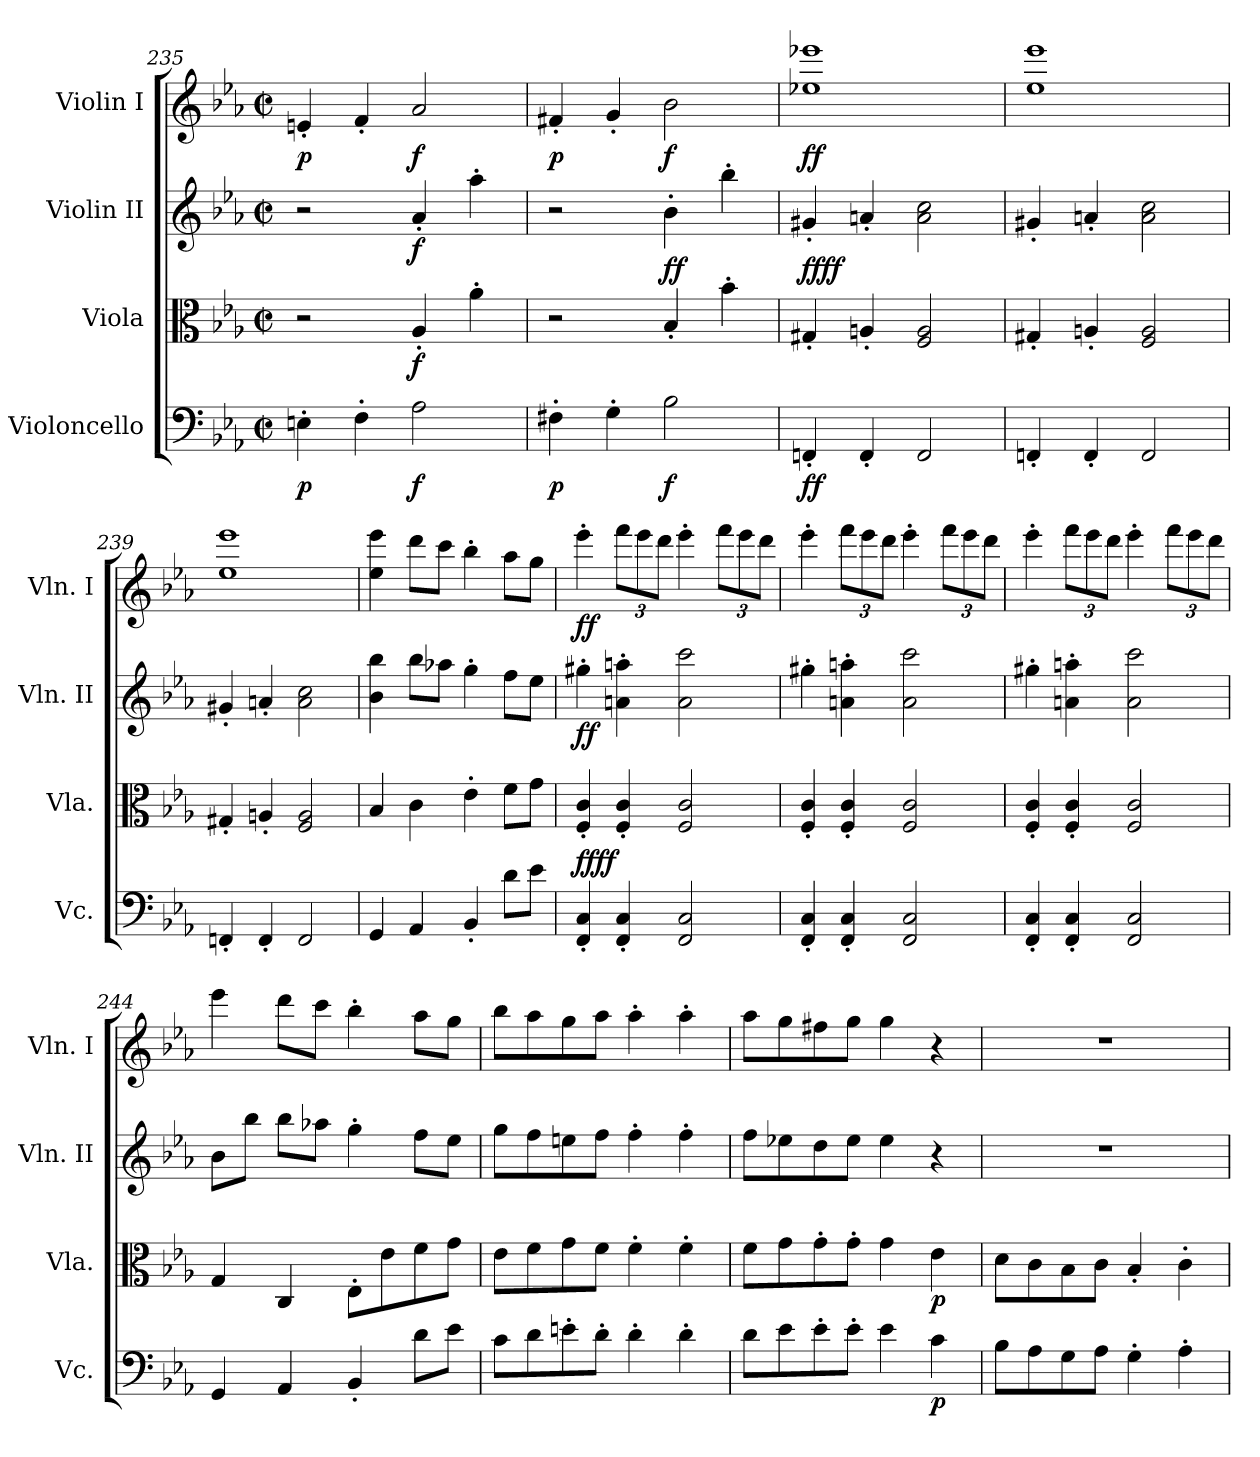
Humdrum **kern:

**kern	**dynam	**kern	**dynam	**kern	**dynam	**kern	**dynam
*part4	*part4	*part3	*part3	*part2	*part2	*part1	*part1
*staff4	*staff4	*staff3	*staff3	*staff2	*staff2	*staff1	*staff1
*I"Violoncello	*	*I"Viola	*	*I"Violin II	*	*I"Violin I	*
*I'Vc.	*	*I'Vla.	*	*I'Vln. II	*	*I'Vln. I	*
*clefF4	*	*clefC3	*	*clefG2	*	*clefG2	*
*k[b-e-a-]	*	*k[b-e-a-]	*	*k[b-e-a-]	*	*k[b-e-a-]	*
*M2/2	*	*M2/2	*	*M2/2	*	*M2/2	*
*met(c|)	*	*met(c|)	*	*met(c|)	*	*met(c|)	*
=235	=235	=235	=235	=235	=235	=235	=235
!	!LO:DY:b	!	!	!	!	!	!LO:DY:b
4En'\	p	2r	.	2r	.	4en'/	p
4F'\	.	.	.	.	.	4f'/	.
!	!LO:DY:b	!	!LO:DY:b	!	!LO:DY:b	!	!LO:DY:b
2A-\	f	4A-'/	f	4a-'/	f	2a-/	f
.	.	4a-'\	.	4aa-'\	.	.	.
=236	=236	=236	=236	=236	=236	=236	=236
!	!LO:DY:b	!	!	!	!	!	!LO:DY:b
4F#X'\	p	2r	.	2r	.	4f#X'/	p
4G'\	.	.	.	.	.	4g'/	.
!	!LO:DY:b	!	!LO:DY:b	!	!	!	!
!	!	!	!LO:DY:n=1:a	!	!	!	!LO:DY:b
2B-\	f	4B-'/	f f	4b-'\	.	2b-\	f
.	.	4b-'\	.	4bb-'\	.	.	.
=237	=237	=237	=237	=237	=237	=237	=237
!	!LO:DY:b	!	!LO:DY:b	!	!	!	!
!	!	!	!LO:DY:n=1:a	!	!	!	!LO:DY:b
4FFn'/	ff	4G#X'/	ff ff	4g#X'/	.	1ee-X 1eee-X	ff
4FF'/	.	4An'/	.	4an'/	.	.	.
2FF/	.	2F/ 2A/	.	2a\ 2cc\	.	.	.
=238	=238	=238	=238	=238	=238	=238	=238
4FFn'/	.	4G#X'/	.	4g#X'/	.	1ee- 1eee-	.
4FF'/	.	4An'/	.	4an'/	.	.	.
2FF/	.	2F/ 2A/	.	2a\ 2cc\	.	.	.
=239	=239	=239	=239	=239	=239	=239	=239
4FFn'/	.	4G#X'/	.	4g#X'/	.	1ee- 1eee-	.
4FF'/	.	4An'/	.	4an'/	.	.	.
2FF/	.	2F/ 2A/	.	2a\ 2cc\	.	.	.
!!LO:PB:g=z
=240	=240	=240	=240	=240	=240	=240	=240
4GG/	.	4B-/	.	4b-\ 4bb-\	.	4ee-\ 4eee-\	.
4AA-/	.	4c\	.	8bb-\L	.	8ddd\L	.
.	.	.	.	8aa-X\J	.	8ccc\J	.
4BB-'/	.	4e-'\	.	4gg'\	.	4bb-'\	.
8d\L	.	8f\L	.	8ff\L	.	8aa-\L	.
8e-\J	.	8g\J	.	8ee-\J	.	8gg\J	.
=241	=241	=241	=241	=241	=241	=241	=241
!	!LO:DY:b	!	!	!	!	!	!
!	!LO:DY:n=1:a	!	!	!	!LO:DY:b	!	!LO:DY:b
4FF/' 4C/'	ff ff	4F/' 4c/'	.	4gg#X'\	ff	4eee-'\	ff
*	*	*	*	*	*	*Xbrackettup	*
4FF/' 4C/'	.	4F/' 4c/'	.	4an\' 4aan\'	.	12fff\L	.
.	.	.	.	.	.	12eee-\	.
.	.	.	.	.	.	12ddd\J	.
2FF/ 2C/	.	2F/ 2c/	.	2a\ 2ccc\	.	4eee-'\	.
.	.	.	.	.	.	12fff\L	.
.	.	.	.	.	.	12eee-\	.
.	.	.	.	.	.	12ddd\J	.
=242	=242	=242	=242	=242	=242	=242	=242
4FF/' 4C/'	.	4F/' 4c/'	.	4gg#X'\	.	4eee-'\	.
4FF/' 4C/'	.	4F/' 4c/'	.	4an\' 4aan\'	.	12fff\L	.
.	.	.	.	.	.	12eee-\	.
.	.	.	.	.	.	12ddd\J	.
2FF/ 2C/	.	2F/ 2c/	.	2a\ 2ccc\	.	4eee-'\	.
.	.	.	.	.	.	12fff\L	.
.	.	.	.	.	.	12eee-\	.
.	.	.	.	.	.	12ddd\J	.
=243	=243	=243	=243	=243	=243	=243	=243
4FF/' 4C/'	.	4F/' 4c/'	.	4gg#X'\	.	4eee-'\	.
4FF/' 4C/'	.	4F/' 4c/'	.	4an\' 4aan\'	.	12fff\L	.
.	.	.	.	.	.	12eee-\	.
.	.	.	.	.	.	12ddd\J	.
2FF/ 2C/	.	2F/ 2c/	.	2a\ 2ccc\	.	4eee-'\	.
.	.	.	.	.	.	12fff\L	.
.	.	.	.	.	.	12eee-\	.
.	.	.	.	.	.	12ddd\J	.
!!LO:LB:g=z
=244	=244	=244	=244	=244	=244	=244	=244
4GG/	.	4G/	.	8b-\L	.	4eee-\	.
.	.	.	.	8bb-\J	.	.	.
4AA-/	.	4C/	.	8bb-\L	.	8ddd\L	.
.	.	.	.	8aa-X\J	.	8ccc\J	.
4BB-'/	.	8E-'\L	.	4gg'\	.	4bb-'\	.
.	.	8e-\	.	.	.	.	.
8d\L	.	8f\	.	8ff\L	.	8aa-\L	.
8e-\J	.	8g\J	.	8ee-\J	.	8gg\J	.
=245	=245	=245	=245	=245	=245	=245	=245
8c\L	.	8e-\L	.	8gg\L	.	8bb-\L	.
8d\	.	8f\	.	8ff\	.	8aa-\	.
8en'\	.	8g\	.	8een\	.	8gg\	.
8d'\J	.	8f\J	.	8ff\J	.	8aa-\J	.
4d'\	.	4f'\	.	4ff'\	.	4aa-'\	.
4d'\	.	4f'\	.	4ff'\	.	4aa-'\	.
=246	=246	=246	=246	=246	=246	=246	=246
8d\L	.	8f\L	.	8ff\L	.	8aa-\L	.
8e-\	.	8g\	.	8ee-X\	.	8gg\	.
8e-'\	.	8g'\	.	8dd\	.	8ff#X\	.
8e-'\J	.	8g'\J	.	8ee-\J	.	8gg\J	.
4e-\	.	4g\	.	4ee-\	.	4gg\	.
!	!LO:DY:b	!	!LO:DY:b	!	!	!	!
4c\	p	4e-\	p	4r	.	4r	.
=247	=247	=247	=247	=247	=247	=247	=247
8B-\L	.	8d\L	.	1r	.	1r	.
8A-\	.	8c\	.	.	.	.	.
8G\	.	8B-\	.	.	.	.	.
8A-\J	.	8c\J	.	.	.	.	.
4G'\	.	4B-'/	.	.	.	.	.
4A-'\	.	4c'\	.	.	.	.	.
=	=	=	=	=	=	=	=
*-	*-	*-	*-	*-	*-	*-	*-
